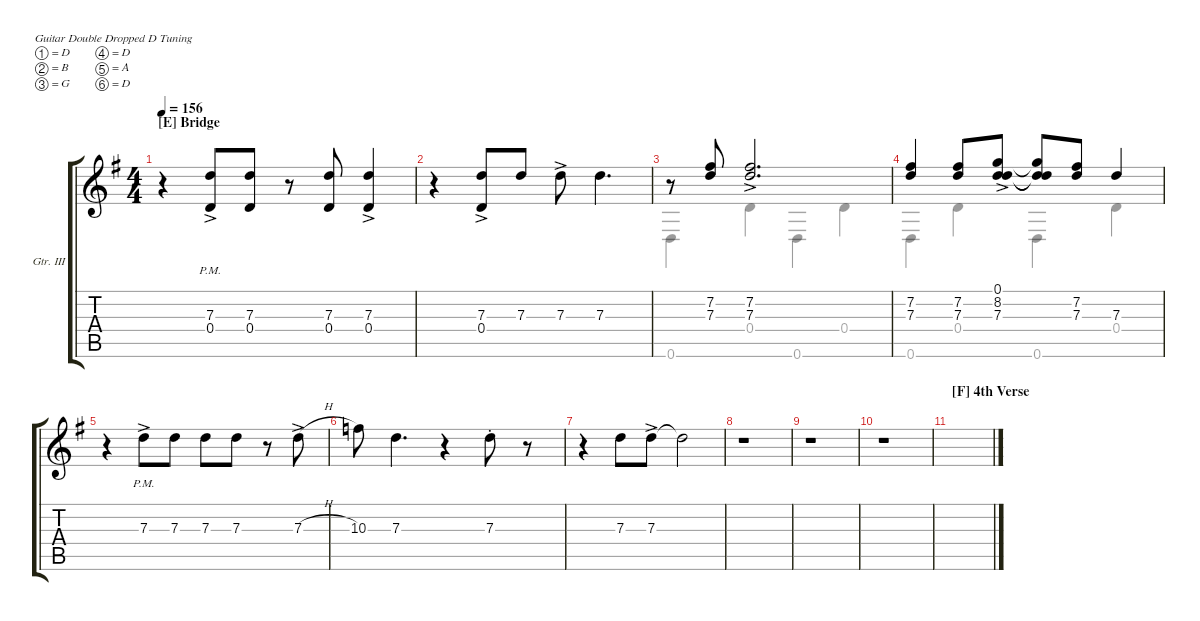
\defaultSystemsLayout 4
\hideDynamics
\bracketExtendMode groupsimilarinstruments
\firstSystemTrackNameOrientation horizontal
\otherSystemsTrackNameOrientation horizontal
\track ("Guitar III (Overdub)" "Gtr. III") {instrument acousticguitarsteel}
\staff {score tabs}
\tuning (D4 B3 G3 D3 A2 D2)
\voice
\ts (4 4)
\section ("E" "Bridge")
\tempo 156
\clef g2
\ks g
r.4{dy p} (7.3{ac pm} 0.4{pm}).8 (7.3 0.4).8 r.8 (7.3 0.4).8 (7.3{ac} 0.4).4 |
r.4 (0.4 7.3{ac}).8 7.3.8 7.3{ac}.8 7.3.4{d} |
r.8 (7.3 7.2).8 (7.2 7.3{ac}).2{d} |
(7.3 7.2).4 (7.3 7.2).8 (7.3 8.2{ac} 0.1).8 (8.2{t} 0.1{t} 7.3{t}).8 (7.3 7.2).8 7.3.4 |
r.4 7.3{ac pm}.8 7.3.8 7.3.8 7.3.8 r.8 7.3{h ac}.8 |
10.3.8 7.3.4{d} r.4 7.3{st}.8 r.8 |
r.4 7.3.8 7.3{ac}.8 7.3{t}.2 |
r.1 |
r.1 |
r.1 |
\section ("F" "4th Verse")
|
|
|
|
|
\voice
\clef g2
\ottava regular
\simile none
\ks g
|
|
0.6.4{dy mf} 0.4.4 0.6.4 0.4.4 |
0.6.4 0.4.4 0.6.4 0.4.4 |
|
|
|
|
|
|
|
|
|
|
|
